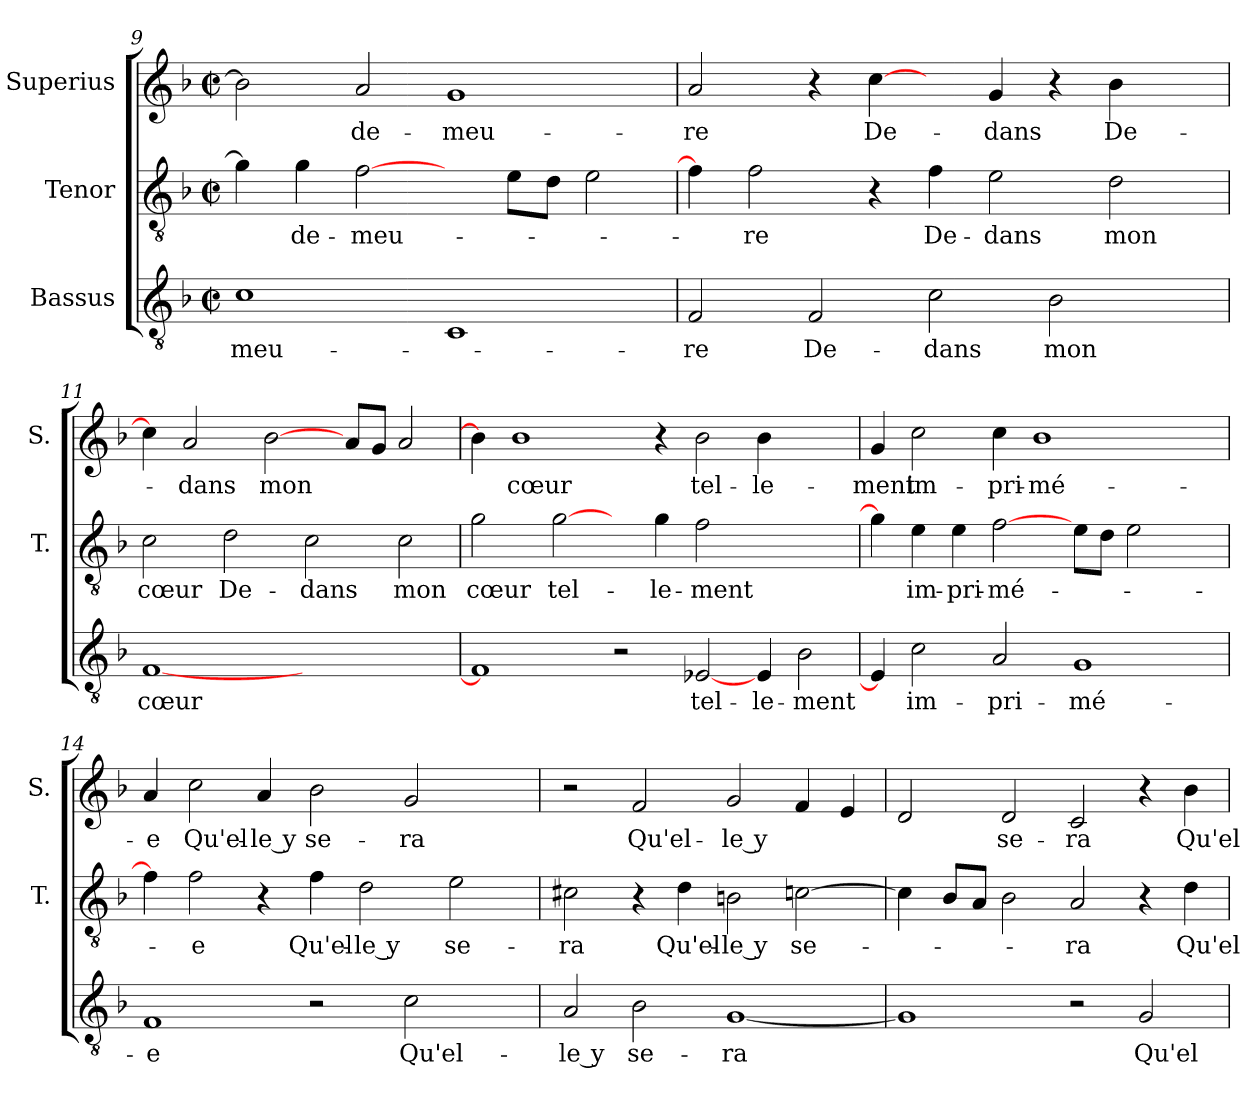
**kern	**text	**kern	**text	**kern	**text
*part3	*part3	*part2	*part2	*part1	*part1
*staff3	*staff3	*staff2	*staff2	*staff1	*staff1
*I"Bassus	*	*I"Tenor	*	*I"Superius	*
*	*	*I'T.	*	*I'S.	*
*clefGv2	*	*clefGv2	*	*clefG2	*
*k[b-]	*	*k[b-]	*	*k[b-]	*
*F:	*	*F:	*	*F:	*
*M2/2	*	*M2/2	*	*M2/2	*
*met(c|)	*	*met(c|)	*	*met(c|)	*
=9	=9	=9	=9	=9	=9
1c\	-meu-	4g\]	.	2b-\]	.
.	.	4g\	de-	.	.
.	.	[2f\	-meu-	2a/	de-
1C/	.	4ryy	.	1g/	-meu-
.	.	8e\L	.	.	.
.	.	8d\J	.	.	.
.	.	2e\	.	.	.
=10	=10	=10	=10	=10	=10
2F/	-re	4f\]	.	2a/	-re
.	.	2f\	-re	.	.
2F/	De-	.	.	4r	.
.	.	4r	.	[4cc\	De-
2c\	-dans	4f\	De-	4ryy	.
.	.	2e\	-dans	4g/	-dans
2B-\	mon	.	.	4r	.
.	.	2d\	mon	4b-\	De-
4ryy	.	.	.	4ryy	.
!!LO:LB:g=z
=11	=11	=11	=11	=11	=11
[1F/	cœur	2c\	cœur	4cc\]	.
.	.	.	.	2a/	-dans
.	.	2d\	De-	.	.
.	.	.	.	[2b-\	mon
1ryy	.	2c\	-dans	.	.
.	.	.	.	8a/L	.
.	.	.	.	8g/J	.
.	.	2c\	mon	2a/	.
=12	=12	=12	=12	=12	=12
1F/]	.	2g\	cœur	4b-\]	.
.	.	.	.	1b-\	cœur
.	.	[2g\	tel-	.	.
2r	.	4ryy	.	.	.
.	.	4g\	-le-	4r	.
[2E-X/	tel-	2f\	-ment	2b-\	tel-
4E-/	-le-	2.ryy	.	4b-\	-le-
2B-\	-ment	.	.	2ryy	.
=13	=13	=13	=13	=13	=13
4E-/]	.	4g\]	.	4g/	-ment
2c\	im-	4e\	im-	2cc\	im-
.	.	4e\	-pri-	.	.
2A/	-pri-	[2f\	-mé-	4cc\	-pri-
.	.	.	.	1b-\	-mé-
1G/	-mé-	8e\L	.	.	.
.	.	8d\J	.	.	.
.	.	2e\	.	.	.
.	.	4ryy	.	4ryy	.
=14	=14	=14	=14	=14	=14
1F/	-e	4f\]	.	4a/	-e
.	.	2f\	-e	2cc\	Qu'el-
.	.	4r	.	4a/	-le y
2r	.	4f\	Qu'el-	2b-\	se-
.	.	2d\	-le y	.	.
2c\	Qu'el-	.	.	2g/	-ra
.	.	2e\	se-	.	.
4ryy	.	.	.	4ryy	.
=15	=15	=15	=15	=15	=15
2A/	-le y	2c#X\	-ra	2r	.
2B-\	se-	4r	.	2f/	Qu'el-
.	.	4d\	Qu'el-	.	.
[1G/	-ra	2Bn\	-le y	2g/	-le y
.	.	[2cn\	se-	4f/	.
.	.	.	.	4e/	.
!!LO:PB:g=z
=16	=16	=16	=16	=16	=16
1G/]	.	4c\]	.	2d/	.
.	.	8B-/L	.	.	.
.	.	8A/J	.	.	.
.	.	2B-\	.	2d/	se-
2r	.	2A/	-ra	2c/	-ra
2G/	Qu'el-	4r	.	4r	.
.	.	4d\	Qu'el-	4b-\	Qu'el-
=	=	=	=	=	=
*-	*-	*-	*-	*-	*-
